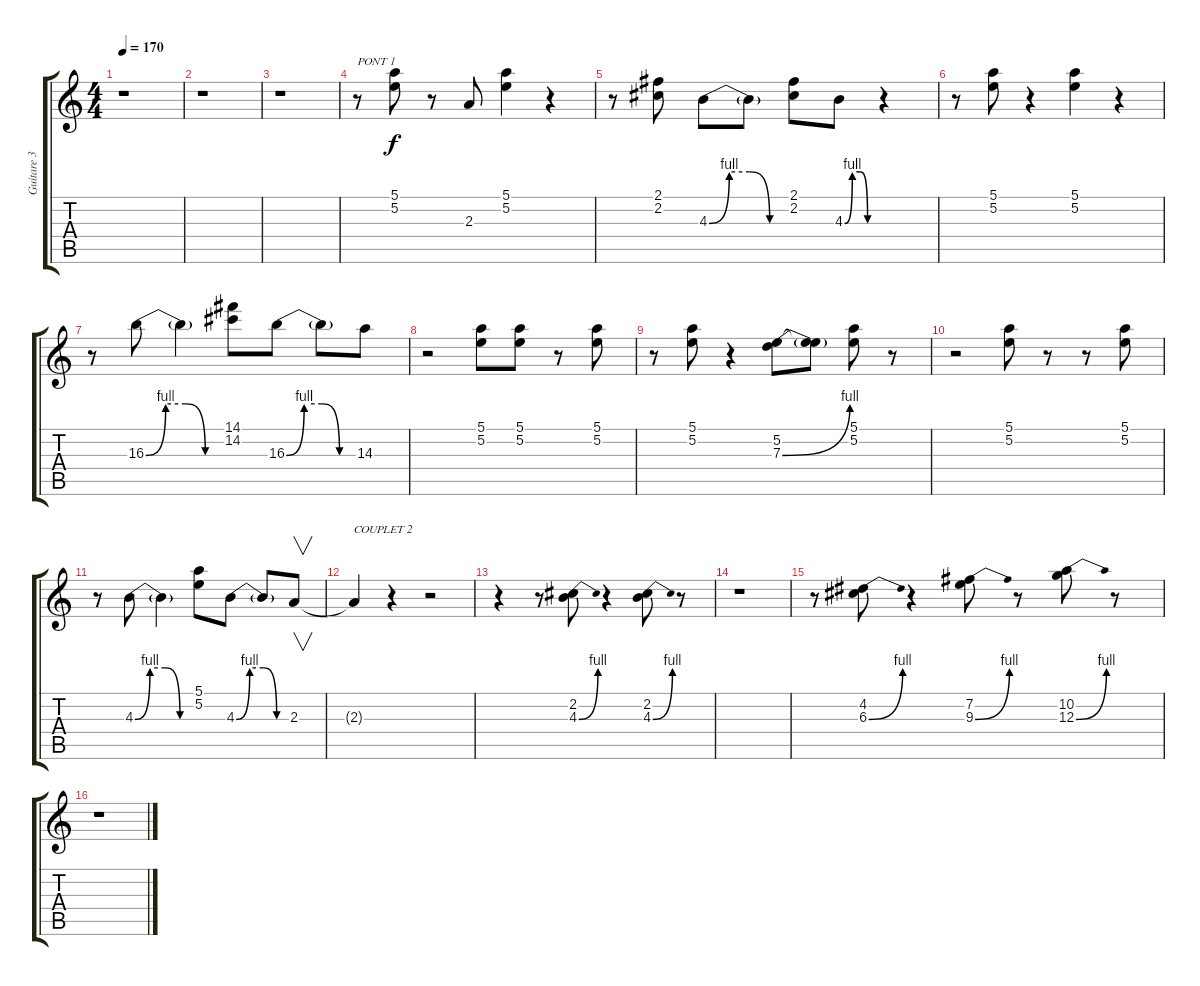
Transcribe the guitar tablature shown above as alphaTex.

\track ("Guitare 3 electric/crunch" "Guitare 3 ") {instrument overdrivenguitar}
\staff {score tabs}
\tuning (E4 B3 G3 D3 A2 E2) {hide}
\ts (4 4)
\tempo 170
\clef g2
\ks c
r.1{dy f} |
r.1 |
r.1 |
r.8{txt "PONT 1"} (5.1 5.2).8 r.8 2.3.8 (5.1 5.2).4 r.4 |
r.8 (2.1 2.2).8 4.3{be (custom 0 0 15 4 30 4 45 0 60 0)}.8 4.3{t}.8 (2.1 2.2).8 4.3{be (custom 0 0 15 4 30 4 45 0 60 0)}.8 r.4 |
r.8 (5.1 5.2).8 r.4 (5.1 5.2).4 r.4 |
r.8 16.3{be (custom 0 0 15 4 30 4 45 0 60 0)}.8 16.3{t}.4 (14.1 14.2).8 16.3{be (custom 0 0 15 4 30 4 45 0 60 0)}.8 16.3{t}.8 14.3.8 |
r.2 (5.1 5.2).8 (5.1 5.2).8 r.8 (5.1 5.2).8 |
r.8 (5.1 5.2).8 r.4 (5.2 7.3{be (bend 0 0 60 4)}).8 (5.2{t} 7.3{t}).8 (5.1 5.2).8 r.8 |
r.2 (5.1 5.2).8 r.8 r.8 (5.1 5.2).8 |
r.8 4.3{be (custom 0 0 15 4 30 4 45 0 60 0)}.8 4.3{t}.4 (5.1 5.2).8 4.3{be (custom 0 0 15 4 30 4 45 0 60 0)}.8 4.3{t}.8 2.3.8{v} |
2.3{t}.4{txt "COUPLET 2"} r.4 r.2 |
r.4 r.8 (2.2 4.3{be (bend 0 0 60 4)}).8 r.4 (2.2 4.3{be (bend 0 0 60 4)}).8 r.8 |
r.1 |
r.8 (4.2 6.3{be (bend 0 0 60 4)}).8 r.4 (7.2 9.3{be (bend 0 0 60 4)}).8 r.8 (10.2 12.3{be (bend 0 0 60 4)}).8 r.8 |
r.1
